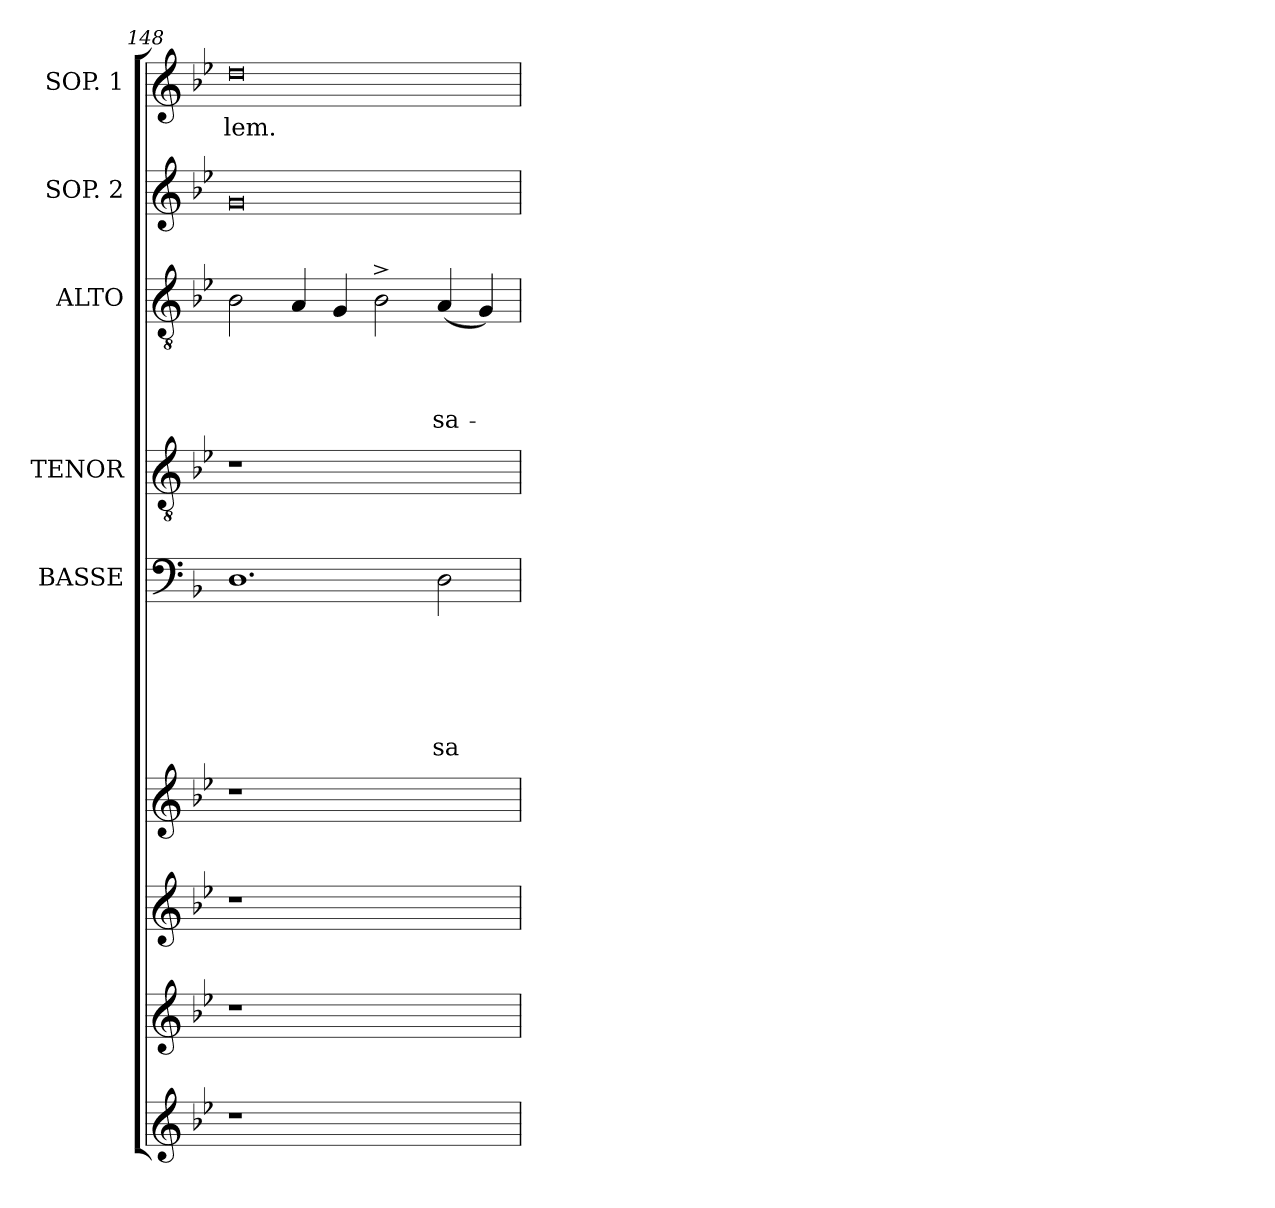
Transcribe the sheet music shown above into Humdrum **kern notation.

**kern	**kern	**kern	**kern	**kern	**text	**text	**text	**text	**text	**text	**kern	**kern	**text	**text	**text	**text	**kern	**kern	**text
*part9	*part8	*part7	*part6	*part5	*part5	*part5	*part5	*part5	*part5	*part5	*part4	*part3	*part3	*part3	*part3	*part3	*part2	*part1	*part1
*staff9	*staff8	*staff7	*staff6	*staff5	*staff5	*staff5	*staff5	*staff5	*staff5	*staff5	*staff4	*staff3	*staff3	*staff3	*staff3	*staff3	*staff2	*staff1	*staff1
*	*	*	*	*I"BASSE	*	*	*	*	*	*	*I"TENOR	*I"ALTO	*	*	*	*	*I"SOP. 2	*I"SOP. 1	*
*	*	*	*	*I'BAS.	*	*	*	*	*	*	*I'TEN.	*I'ALT.	*	*	*	*	*I'SOP. 2	*I'SOP. 1	*
*clefG2	*clefG2	*clefG2	*clefG2	*clefF4	*	*	*	*	*	*	*clefGv2	*clefGv2	*	*	*	*	*clefG2	*clefG2	*
*k[b-e-]	*k[b-e-]	*k[b-e-]	*k[b-e-]	*k[b-]	*	*	*	*	*	*	*k[b-e-]	*k[b-e-]	*	*	*	*	*k[b-e-]	*k[b-e-]	*
*B-:	*B-:	*B-:	*B-:	*F:	*	*	*	*	*	*	*B-:	*B-:	*	*	*	*	*B-:	*B-:	*
=148	=148	=148	=148	=148	=148	=148	=148	=148	=148	=148	=148	=148	=148	=148	=148	=148	=148	=148	=148
!	!	!	!	!	!	!	!	!	!	!	!	!	!	!	!	!	!	!	!LO:LY:b
1r	1r	1r	1r	1.D	.	.	.	.	.	.	1r	2B-\	.	.	.	.	0g	0dd	-lem.
.	.	.	.	.	.	.	.	.	.	.	.	4A/	.	.	.	.	.	.	.
.	.	.	.	.	.	.	.	.	.	.	.	4G/	.	.	.	.	.	.	.
1ryy	1ryy	1ryy	1ryy	.	.	.	.	.	.	.	1ryy	2B-^>\	.	.	.	.	.	.	.
!	!	!	!	!	!	!	!	!	!	!LO:LY:b	!	!	!	!	!	!LO:LY:b	!	!	!
.	.	.	.	2D\	.	.	.	.	.	-sa-	.	(4A/	.	.	.	-sa-	.	.	.
.	.	.	.	.	.	.	.	.	.	.	.	4G/)	.	.	.	.	.	.	.
=	=	=	=	=	=	=	=	=	=	=	=	=	=	=	=	=	=	=	=
*-	*-	*-	*-	*-	*-	*-	*-	*-	*-	*-	*-	*-	*-	*-	*-	*-	*-	*-	*-
